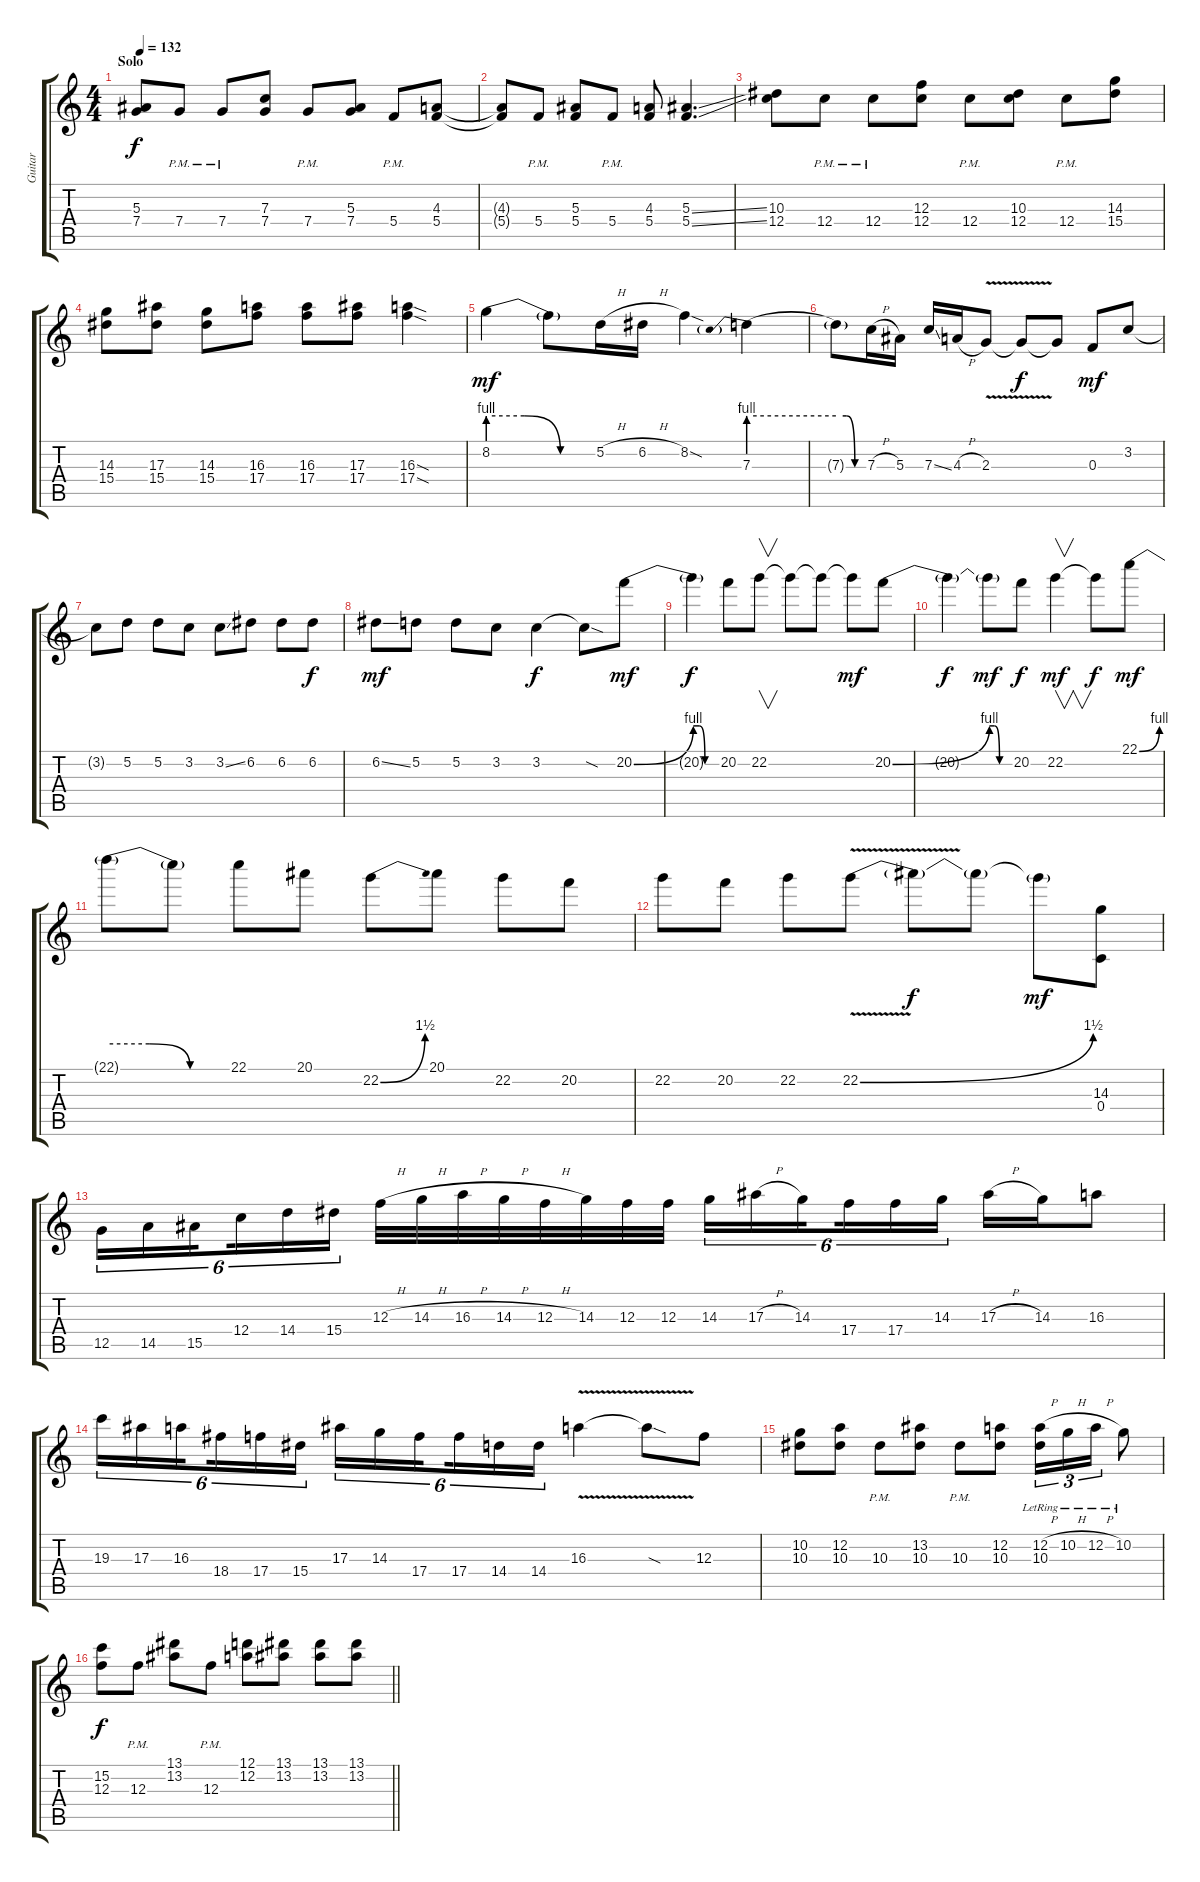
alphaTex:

\track ("Guitar" "Guitar") {instrument acousticguitarsteel}
\staff {score tabs}
\tuning (D4 A3 F3 C3 G2 D2) {hide}
\ts (4 4)
\section ("" "Solo")
\tempo 132
\clef g2
\ks c
(5.3 7.4).8{dy f} 7.4{pm}.8 7.4{pm}.8 (7.3 7.4).8 7.4{pm}.8 (5.3 7.4).8 5.4{pm}.8 (4.3 5.4).8 |
(4.3{t} 5.4{t}).8 5.4{pm}.8 (5.3 5.4).8 5.4{pm}.8 (4.3 5.4).8 (5.3{ss} 5.4{ss}).4{d} |
(10.3 12.4).8 12.4{pm}.8 12.4{pm}.8 (12.3 12.4).8 12.4{pm}.8 (10.3 12.4).8 12.4{pm}.8 (14.3 15.4).8 |
(14.3 15.4).8 (17.3 15.4).8 (14.3 15.4).8 (16.3 17.4).8 (16.3 17.4).8 (17.3 17.4).8 (16.3{sod} 17.4{sod}).4 |
8.2{be (custom 0 4 20 4 40 0 60 0)}.4{dy mf} 8.2{t}.8 5.2{h}.16 6.2{h}.16 8.2{sod}.4 7.3{be (prebend 0 4 60 4)}.4 |
7.3{be (custom 0 4 20 4 40 0 60 0) t}.8 7.3{h}.16 5.3.16 7.3{ss}.16 4.3{h}.16 2.3{v}.8 2.3{t}.8{dy f} 2.3{t}.8 0.3.8{dy mf} 3.2.8 |
3.2{t}.8 5.2.8 5.2.8 3.2.8 3.2{ss}.8 6.2.8 6.2.8 6.2.8{dy f} |
6.2{ss}.8{dy mf} 5.2.8 5.2.8 3.2.8 3.2.4{dy f} 3.2{sod t}.8 20.2{be (bend 0 0 60 4)}.8{dy mf} |
20.2{be (custom 0 4 15 4 30 0 60 0) t}.4{dy f} 20.2.8 22.2.8{v} 22.2{t}.8 22.2{t}.8 22.2{t}.8{dy mf} 20.2{be (bend 0 0 60 4)}.8 |
20.2{t}.4{dy f} 20.2{be (custom 0 4 15 4 30 0 60 0) t}.8{dy mf} 20.2.8{dy f} 22.2.4{v dy mf} 22.2{t}.8{dy f} 22.1{be (bend 0 0 60 4)}.8{dy mf} |
22.1{be (custom 0 4 20 4 40 0 60 0) t}.8 22.1{t}.8 22.1.8 20.1.8 22.2{be (bend 0 0 60 6)}.8 20.1.8 22.2.8 20.2.8 |
22.2.8 20.2.8 22.2.8 22.2{be (bend 0 0 60 6) v}.8 22.2{t}.8{dy f} 22.2{t}.8 22.2{t}.8{dy mf} (14.3 0.4).8 |
12.5.16{tu (6 4)} 14.5.16{tu (6 4)} 15.5.16{tu (6 4) beam splitsecondary} 12.4.16{tu (6 4)} 14.4.16{tu (6 4)} 15.4.16{tu (6 4)} 12.3{h}.32 14.3{h}.32 16.3{h}.32 14.3{h}.32 12.3{h}.32 14.3.32 12.3.32 12.3.32 14.3.16{tu (6 4)} 17.3{h}.16{tu (6 4)} 14.3.16{tu (6 4) beam splitsecondary} 17.4.16{tu (6 4)} 17.4.16{tu (6 4)} 14.3.16{tu (6 4)} 17.3{h}.16 14.3.16 16.3.8 |
19.3.16{tu (6 4)} 17.3.16{tu (6 4)} 16.3.16{tu (6 4) beam splitsecondary} 18.4.16{tu (6 4)} 17.4.16{tu (6 4)} 15.4.16{tu (6 4)} 17.3.16{tu (6 4)} 14.3.16{tu (6 4)} 17.4.16{tu (6 4) beam splitsecondary} 17.4.16{tu (6 4)} 14.4.16{tu (6 4)} 14.4.16{tu (6 4)} 16.3{v}.4 16.3{sod t}.8 12.3.8 |
(10.2 10.3).8 (12.2 10.3).8 10.3{pm}.8 (13.2 10.3).8 10.3{pm}.8 (12.2 10.3).8 (12.2{h lr} 10.3{lr}).16{tu (3 2)} 10.2{h lr}.16{tu (3 2)} 12.2{h lr}.16{tu (3 2)} 10.2{lr}.8 |
\barLineRight lightlight
(15.2 12.3).8{dy f} 12.3{pm}.8 (13.1 13.2).8 12.3{pm}.8 (12.1 12.2).8 (13.1 13.2).8 (13.1 13.2).8 (13.1 13.2).8
